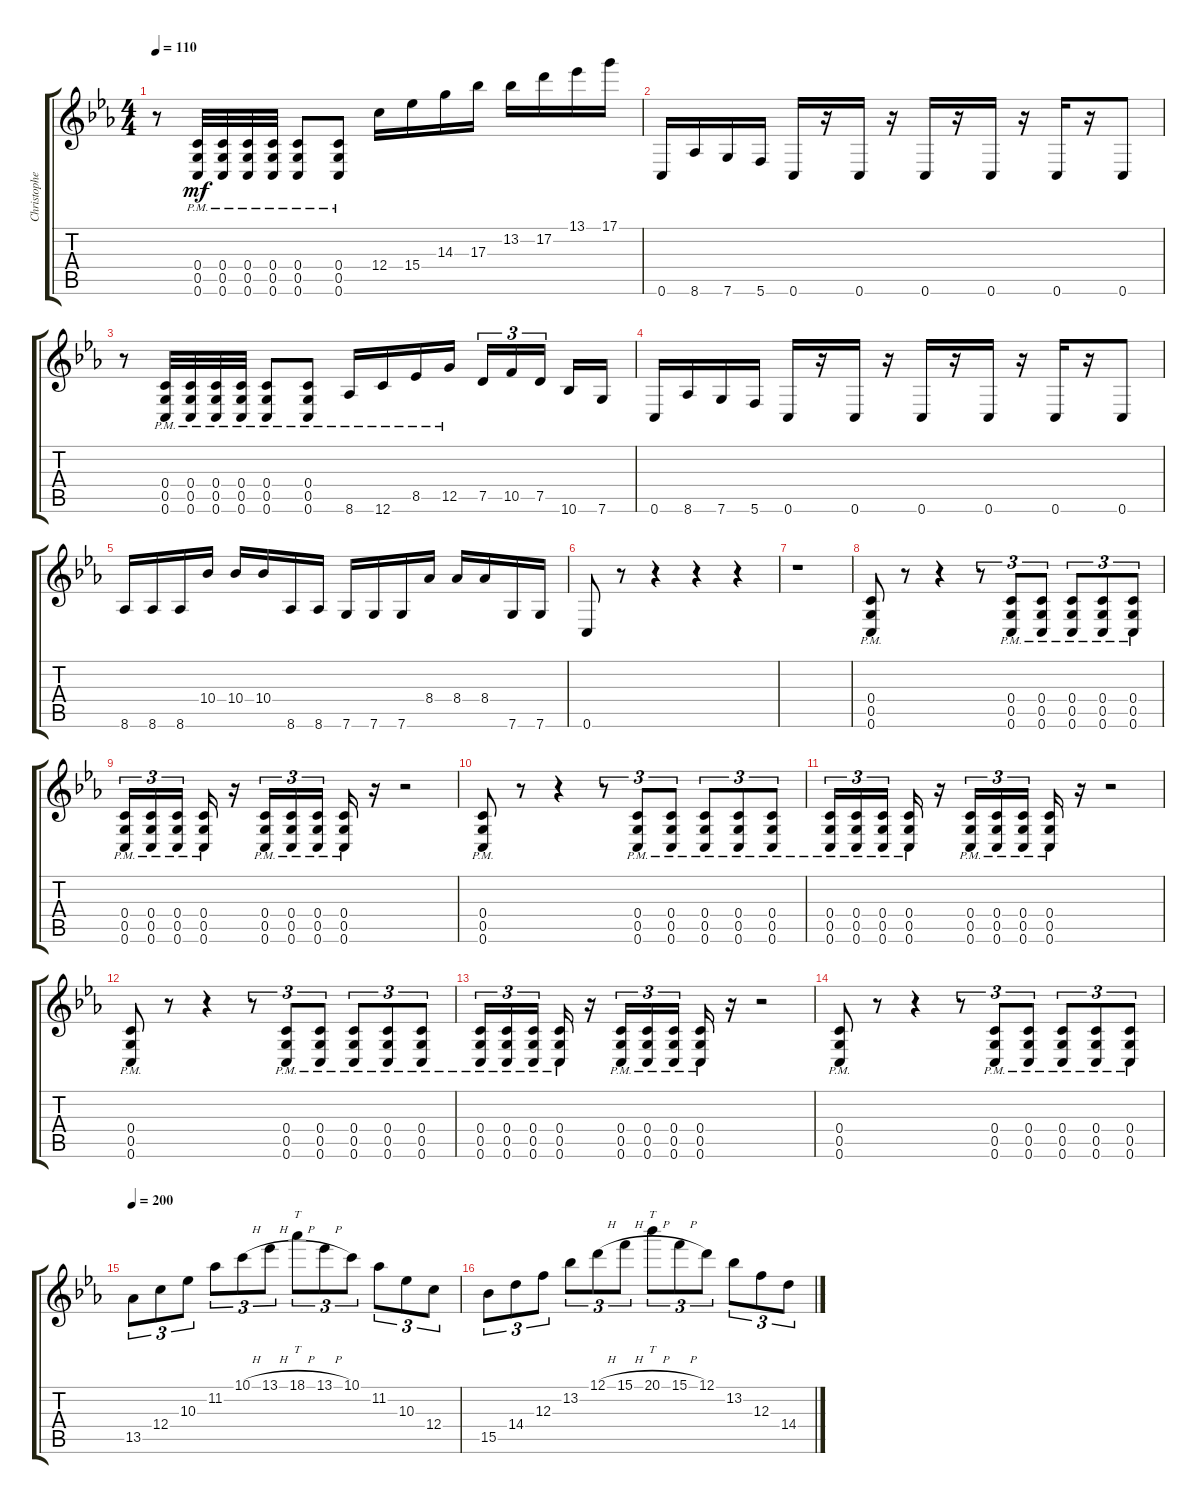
\track ("Christopher" "Christophe") {instrument distortionguitar}
\staff {score tabs}
\tuning (D4 A3 F3 C3 G2 C2) {hide}
\ts (4 4)
\tempo 110
\clef g2
\ks cminor
r.8{dy mf} (0.4{pm} 0.5{pm} 0.6{pm}).32 (0.4{pm} 0.5{pm} 0.6{pm}).32 (0.4{pm} 0.5{pm} 0.6{pm}).32 (0.4{pm} 0.5{pm} 0.6{pm}).32 (0.4{pm} 0.5{pm} 0.6{pm}).8 (0.4{pm} 0.5{pm} 0.6{pm}).8 12.4.16 15.4.16 14.3.16 17.3.16 13.2.16 17.2.16 13.1.16 17.1.16 |
0.6.16 8.6.16 7.6.16 5.6.16 0.6.16 r.16 0.6.16 r.16 0.6.16 r.16 0.6.16 r.16 0.6.16 r.16 0.6.8 |
r.8 (0.4{pm} 0.5{pm} 0.6{pm}).32 (0.4{pm} 0.5{pm} 0.6{pm}).32 (0.4{pm} 0.5{pm} 0.6{pm}).32 (0.4{pm} 0.5{pm} 0.6{pm}).32 (0.4{pm} 0.5{pm} 0.6{pm}).8 (0.4{pm} 0.5{pm} 0.6{pm}).8 8.6{pm}.16 12.6{pm}.16 8.5{pm}.16 12.5{pm}.16 7.5.16{tu (3 2)} 10.5.16{tu (3 2)} 7.5.16{tu (3 2)} 10.6.16 7.6.16 |
0.6.16 8.6.16 7.6.16 5.6.16 0.6.16 r.16 0.6.16 r.16 0.6.16 r.16 0.6.16 r.16 0.6.16 r.16 0.6.8 |
8.6.16 8.6.16 8.6.16 10.4.16 10.4.16 10.4.16 8.6.16 8.6.16 7.6.16 7.6.16 7.6.16 8.4.16 8.4.16 8.4.16 7.6.16 7.6.16 |
0.6.8 r.8 r.4 r.4 r.4 |
r.1 |
(0.4{pm} 0.5{pm} 0.6{pm}).8 r.8 r.4 r.8{tu (3 2)} (0.4{pm} 0.5{pm} 0.6{pm}).8{tu (3 2)} (0.4{pm} 0.5{pm} 0.6{pm}).8{tu (3 2)} (0.4{pm} 0.5{pm} 0.6{pm}).8{tu (3 2)} (0.4{pm} 0.5{pm} 0.6{pm}).8{tu (3 2)} (0.4{pm} 0.5{pm} 0.6{pm}).8{tu (3 2)} |
(0.4{pm} 0.5{pm} 0.6{pm}).16{tu (3 2)} (0.4{pm} 0.5{pm} 0.6{pm}).16{tu (3 2)} (0.4{pm} 0.5{pm} 0.6{pm}).16{tu (3 2)} (0.4{pm} 0.5{pm} 0.6{pm}).16 r.16 (0.4{pm} 0.5{pm} 0.6{pm}).16{tu (3 2)} (0.4{pm} 0.5{pm} 0.6{pm}).16{tu (3 2)} (0.4{pm} 0.5{pm} 0.6{pm}).16{tu (3 2)} (0.4{pm} 0.5{pm} 0.6{pm}).16 r.16 r.2 |
(0.4{pm} 0.5{pm} 0.6{pm}).8 r.8 r.4 r.8{tu (3 2)} (0.4{pm} 0.5{pm} 0.6{pm}).8{tu (3 2)} (0.4{pm} 0.5{pm} 0.6{pm}).8{tu (3 2)} (0.4{pm} 0.5{pm} 0.6{pm}).8{tu (3 2)} (0.4{pm} 0.5{pm} 0.6{pm}).8{tu (3 2)} (0.4{pm} 0.5{pm} 0.6{pm}).8{tu (3 2)} |
(0.4{pm} 0.5{pm} 0.6{pm}).16{tu (3 2)} (0.4{pm} 0.5{pm} 0.6{pm}).16{tu (3 2)} (0.4{pm} 0.5{pm} 0.6{pm}).16{tu (3 2)} (0.4{pm} 0.5{pm} 0.6{pm}).16 r.16 (0.4{pm} 0.5{pm} 0.6{pm}).16{tu (3 2)} (0.4{pm} 0.5{pm} 0.6{pm}).16{tu (3 2)} (0.4{pm} 0.5{pm} 0.6{pm}).16{tu (3 2)} (0.4{pm} 0.5{pm} 0.6{pm}).16 r.16 r.2 |
(0.4{pm} 0.5{pm} 0.6{pm}).8 r.8 r.4 r.8{tu (3 2)} (0.4{pm} 0.5{pm} 0.6{pm}).8{tu (3 2)} (0.4{pm} 0.5{pm} 0.6{pm}).8{tu (3 2)} (0.4{pm} 0.5{pm} 0.6{pm}).8{tu (3 2)} (0.4{pm} 0.5{pm} 0.6{pm}).8{tu (3 2)} (0.4{pm} 0.5{pm} 0.6{pm}).8{tu (3 2)} |
(0.4{pm} 0.5{pm} 0.6{pm}).16{tu (3 2)} (0.4{pm} 0.5{pm} 0.6{pm}).16{tu (3 2)} (0.4{pm} 0.5{pm} 0.6{pm}).16{tu (3 2)} (0.4{pm} 0.5{pm} 0.6{pm}).16 r.16 (0.4{pm} 0.5{pm} 0.6{pm}).16{tu (3 2)} (0.4{pm} 0.5{pm} 0.6{pm}).16{tu (3 2)} (0.4{pm} 0.5{pm} 0.6{pm}).16{tu (3 2)} (0.4{pm} 0.5{pm} 0.6{pm}).16 r.16 r.2 |
(0.4{pm} 0.5{pm} 0.6{pm}).8 r.8 r.4 r.8{tu (3 2)} (0.4{pm} 0.5{pm} 0.6{pm}).8{tu (3 2)} (0.4{pm} 0.5{pm} 0.6{pm}).8{tu (3 2)} (0.4{pm} 0.5{pm} 0.6{pm}).8{tu (3 2)} (0.4{pm} 0.5{pm} 0.6{pm}).8{tu (3 2)} (0.4{pm} 0.5{pm} 0.6{pm}).8{tu (3 2)} |
\tempo 200
13.5.8{tu (3 2)} 12.4.8{tu (3 2)} 10.3.8{tu (3 2)} 11.2.8{tu (3 2)} 10.1{h}.8{tu (3 2)} 13.1{h}.8{tu (3 2)} 18.1{h}.8{tt tu (3 2)} 13.1{h}.8{tu (3 2)} 10.1.8{tu (3 2)} 11.2.8{tu (3 2)} 10.3.8{tu (3 2)} 12.4.8{tu (3 2)} |
15.5.8{tu (3 2)} 14.4.8{tu (3 2)} 12.3.8{tu (3 2)} 13.2.8{tu (3 2)} 12.1{h}.8{tu (3 2)} 15.1{h}.8{tu (3 2)} 20.1{h}.8{tt tu (3 2)} 15.1{h}.8{tu (3 2)} 12.1.8{tu (3 2)} 13.2.8{tu (3 2)} 12.3.8{tu (3 2)} 14.4.8{tu (3 2)}
